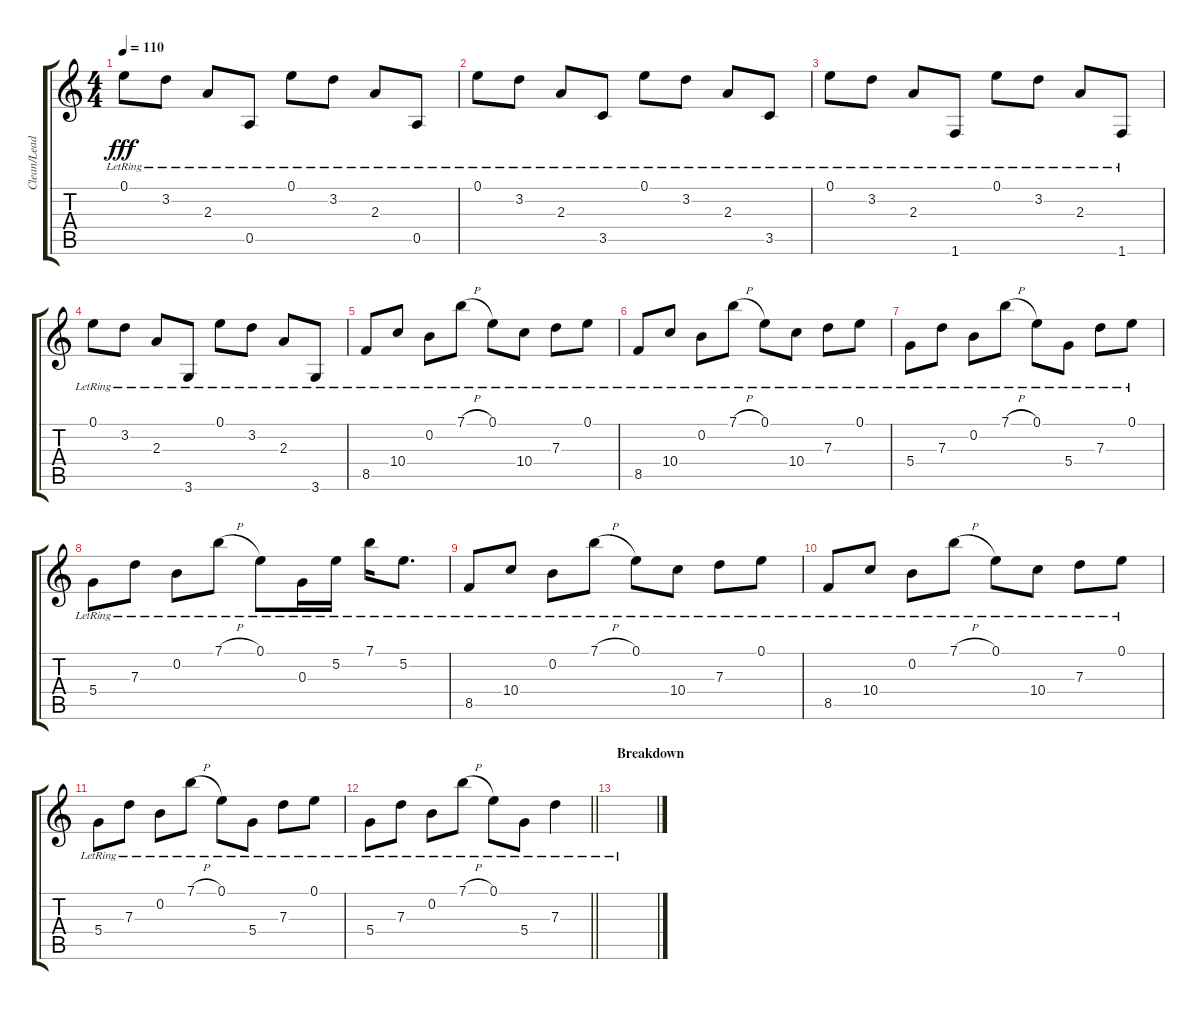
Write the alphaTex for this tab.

\track ("Clean/Lead Guitar" "Clean/Lead") {instrument electricguitarclean}
\staff {score tabs}
\tuning (E4 B3 G3 D3 A2 E2) {hide}
\ts (4 4)
\tempo 110
\clef g2
\ks c
0.1{lr}.8{dy fff} 3.2{lr}.8 2.3{lr}.8 0.5{lr}.8 0.1{lr}.8 3.2{lr}.8 2.3{lr}.8 0.5{lr}.8 |
0.1{lr}.8 3.2{lr}.8 2.3{lr}.8 3.5{lr}.8 0.1{lr}.8 3.2{lr}.8 2.3{lr}.8 3.5{lr}.8 |
0.1{lr}.8 3.2{lr}.8 2.3{lr}.8 1.6{lr}.8 0.1{lr}.8 3.2{lr}.8 2.3{lr}.8 1.6{lr}.8 |
0.1{lr}.8 3.2{lr}.8 2.3{lr}.8 3.6{lr}.8 0.1{lr}.8 3.2{lr}.8 2.3{lr}.8 3.6{lr}.8 |
8.5{lr}.8 10.4{lr}.8 0.2{lr}.8 7.1{h lr}.8 0.1{lr}.8 10.4{lr}.8 7.3{lr}.8 0.1{lr}.8 |
8.5{lr}.8 10.4{lr}.8 0.2{lr}.8 7.1{h lr}.8 0.1{lr}.8 10.4{lr}.8 7.3{lr}.8 0.1{lr}.8 |
5.4{lr}.8 7.3{lr}.8 0.2{lr}.8 7.1{h lr}.8 0.1{lr}.8 5.4{lr}.8 7.3{lr}.8 0.1{lr}.8 |
5.4{lr}.8 7.3{lr}.8 0.2{lr}.8 7.1{h lr}.8 0.1{lr}.8 0.3{lr}.16 5.2{lr}.16 7.1{lr}.16 5.2{lr}.8{d} |
8.5{lr}.8 10.4{lr}.8 0.2{lr}.8 7.1{h lr}.8 0.1{lr}.8 10.4{lr}.8 7.3{lr}.8 0.1{lr}.8 |
8.5{lr}.8 10.4{lr}.8 0.2{lr}.8 7.1{h lr}.8 0.1{lr}.8 10.4{lr}.8 7.3{lr}.8 0.1{lr}.8 |
5.4{lr}.8 7.3{lr}.8 0.2{lr}.8 7.1{h lr}.8 0.1{lr}.8 5.4{lr}.8 7.3{lr}.8 0.1{lr}.8 |
\barLineRight lightlight
5.4{lr}.8 7.3{lr}.8 0.2{lr}.8 7.1{h lr}.8 0.1{lr}.8 5.4{lr}.8 7.3{lr}.4 |
\section ("" "Breakdown")
